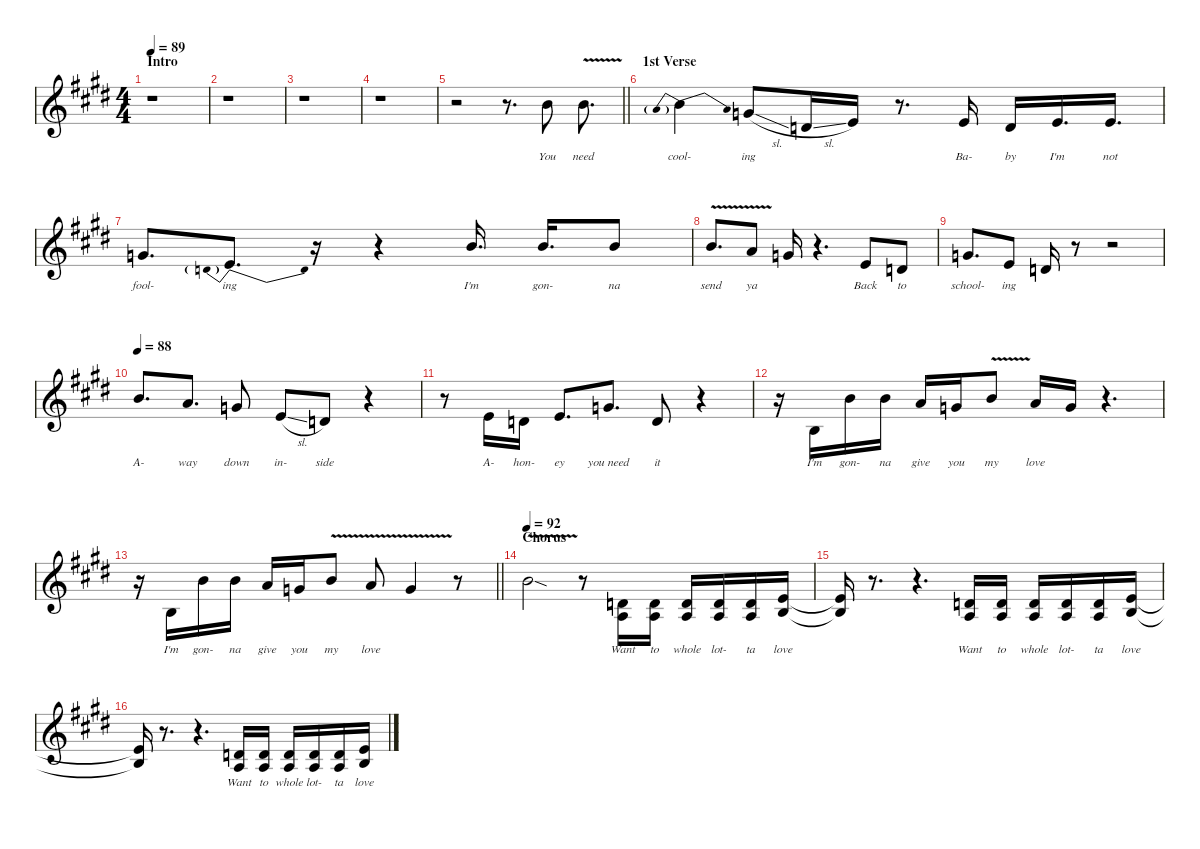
\defaultSystemsLayout 4
\hideDynamics
\bracketExtendMode nobrackets
\singleTrackTrackNamePolicy hidden
\multiTrackTrackNamePolicy hidden
\firstSystemTrackNameMode fullname
\firstSystemTrackNameOrientation horizontal
\otherSystemsTrackNameOrientation horizontal
\track ("Vocals" "ob.") {defaultSystemsLayout 4 instrument oboe}
\staff {score}
\tuning (E4 B3 G3 D3 A2 E2)
\ts (4 4)
\beaming (8 2 2 2 2)
\section ("" "Intro")
\tempo 89
\clef g2
\ks e
r.1{dy f instrument oboe beam Down} |
r.1{beam Down} |
r.1{beam Down} |
r.1{beam Down} |
\barLineRight lightlight
r.2{beam Down} r.8{d beam Down} 7.1{acc forcenatural}.8{lyrics (0 "You") lyrics (1 "") lyrics (2 "") lyrics (3 "") lyrics (4 "") beam Down} 7.1{v acc forcenatural}.8{d lyrics (0 "need") lyrics (1 "") lyrics (2 "") lyrics (3 "") lyrics (4 "") beam Down} |
\section ("" "1st Verse")
5.1{be (prebendrelease 0 4 42.999998399999996 0)}.4{lyrics (0 "cool-") lyrics (1 "") lyrics (2 "") lyrics (3 "") lyrics (4 "") beam Down} 8.2{sl acc forcenatural}.8{lyrics (0 "ing") lyrics (1 "") lyrics (2 "") lyrics (3 "") lyrics (4 "") beam Up} 3.2{sl acc forcenatural}.16{dy mf beam Up} 5.2{acc forcenatural}.16{dy p beam Up} r.8{d beam Up} 5.2{acc forcenatural}.16{lyrics (0 "Ba-") lyrics (1 "") lyrics (2 "") lyrics (3 "") lyrics (4 "") dy f beam Up} 3.2{acc forcenatural}.16{lyrics (0 "by") lyrics (1 "") lyrics (2 "") lyrics (3 "") lyrics (4 "") beam Up} 5.2{acc forcenatural}.16{d lyrics (0 "I'm") lyrics (1 "") lyrics (2 "") lyrics (3 "") lyrics (4 "") beam Up} 5.2{acc forcenatural}.16{d lyrics (0 "not") lyrics (1 "") lyrics (2 "") lyrics (3 "") lyrics (4 "") beam Up} |
3.1{acc forcenatural}.8{d lyrics (0 "fool-") lyrics (1 "") lyrics (2 "") lyrics (3 "") lyrics (4 "") beam Up} 3.2{be (prebendrelease 0 4 30 0)}.8{d lyrics (0 "ing") lyrics (1 "") lyrics (2 "") lyrics (3 "") lyrics (4 "") beam Up} r.16{beam Up} r.4{beam Up} 7.1{acc forcenatural}.16{d lyrics (0 "I'm") lyrics (1 "") lyrics (2 "") lyrics (3 "") lyrics (4 "") beam Up} 7.1{acc forcenatural}.16{d lyrics (0 "gon-") lyrics (1 "") lyrics (2 "") lyrics (3 "") lyrics (4 "") beam Up} 7.1{acc forcenatural}.8{lyrics (0 "na") lyrics (1 "") lyrics (2 "") lyrics (3 "") lyrics (4 "") beam Up} |
7.1{v acc forcenatural}.8{d lyrics (0 "send") lyrics (1 "") lyrics (2 "") lyrics (3 "") lyrics (4 "") beam Up} 5.1{v acc forcenatural}.8{lyrics (0 "ya") lyrics (1 "") lyrics (2 "") lyrics (3 "") lyrics (4 "") beam Up} 3.1{acc forcenatural}.16{beam Up} r.4{d beam Up} 5.2{acc forcenatural}.8{lyrics (0 "Back") lyrics (1 "") lyrics (2 "") lyrics (3 "") lyrics (4 "") beam Up} 3.2{acc forcenatural}.8{lyrics (0 "to") lyrics (1 "") lyrics (2 "") lyrics (3 "") lyrics (4 "") beam Up} |
3.1{acc forcenatural}.8{d lyrics (0 "school-") lyrics (1 "") lyrics (2 "") lyrics (3 "") lyrics (4 "") beam Up} 5.2{acc forcenatural}.8{lyrics (0 "ing") lyrics (1 "") lyrics (2 "") lyrics (3 "") lyrics (4 "") beam Up} 3.2{acc forcenatural}.16{beam Up} r.8{beam Up} r.2{beam Up} |
\tempo 88
7.1{acc forcenatural}.8{d lyrics (0 "A-") lyrics (1 "") lyrics (2 "") lyrics (3 "") lyrics (4 "") beam Up} 5.1{acc forcenatural}.8{d lyrics (0 "way") lyrics (1 "") lyrics (2 "") lyrics (3 "") lyrics (4 "") beam Up} 8.2{acc forcenatural}.8{lyrics (0 "down") lyrics (1 "") lyrics (2 "") lyrics (3 "") lyrics (4 "") beam Up} 5.2{sl acc forcenatural}.8{lyrics (0 "in-") lyrics (1 "") lyrics (2 "") lyrics (3 "") lyrics (4 "") beam Up} 3.2{acc forcenatural}.8{lyrics (0 "side") lyrics (1 "") lyrics (2 "") lyrics (3 "") lyrics (4 "") beam Up} r.4{beam Up} |
r.8{beam Down} 5.2{acc forcenatural}.16{lyrics (0 "A-") lyrics (1 "") lyrics (2 "") lyrics (3 "") lyrics (4 "") beam Up} 3.2{acc forcenatural}.16{lyrics (0 "hon-") lyrics (1 "") lyrics (2 "") lyrics (3 "") lyrics (4 "") beam Up} 5.2{acc forcenatural}.8{d lyrics (0 "ey") lyrics (1 "") lyrics (2 "") lyrics (3 "") lyrics (4 "") dy mf beam Up} 3.1{acc forcenatural}.8{d lyrics (0 "you need") lyrics (1 "") lyrics (2 "") lyrics (3 "") lyrics (4 "") dy f beam Up} 3.2{acc forcenatural}.8{lyrics (0 "it") lyrics (1 "") lyrics (2 "") lyrics (3 "") lyrics (4 "") beam Up} r.4{beam Up} |
r.16{beam Down} 0.2{acc forcenatural}.16{lyrics (0 "I'm") lyrics (1 "") lyrics (2 "") lyrics (3 "") lyrics (4 "") dy mp beam Up} 7.1{acc forcenatural}.16{lyrics (0 "gon-") lyrics (1 "") lyrics (2 "") lyrics (3 "") lyrics (4 "") dy f beam Up} 7.1{acc forcenatural}.16{lyrics (0 "na") lyrics (1 "") lyrics (2 "") lyrics (3 "") lyrics (4 "") beam Up} 5.1{acc forcenatural}.16{lyrics (0 "give") lyrics (1 "") lyrics (2 "") lyrics (3 "") lyrics (4 "") beam Up} 3.1{acc forcenatural}.16{lyrics (0 "you") lyrics (1 "") lyrics (2 "") lyrics (3 "") lyrics (4 "") beam Up} 7.1{v acc forcenatural}.8{lyrics (0 "my") lyrics (1 "") lyrics (2 "") lyrics (3 "") lyrics (4 "") beam Up} 5.1{acc forcenatural}.16{lyrics (0 "love") lyrics (1 "") lyrics (2 "") lyrics (3 "") lyrics (4 "") beam Up} 3.1{acc forcenatural}.16{beam Up} r.4{d beam Up} |
\barLineRight lightlight
r.16{beam Down} 0.2{acc forcenatural}.16{lyrics (0 "I'm") lyrics (1 "") lyrics (2 "") lyrics (3 "") lyrics (4 "") dy mp beam Up} 7.1{acc forcenatural}.16{lyrics (0 "gon-") lyrics (1 "") lyrics (2 "") lyrics (3 "") lyrics (4 "") dy f beam Up} 7.1{acc forcenatural}.16{lyrics (0 "na") lyrics (1 "") lyrics (2 "") lyrics (3 "") lyrics (4 "") beam Up} 5.1{acc forcenatural}.16{lyrics (0 "give") lyrics (1 "") lyrics (2 "") lyrics (3 "") lyrics (4 "") beam Up} 3.1{acc forcenatural}.16{lyrics (0 "you") lyrics (1 "") lyrics (2 "") lyrics (3 "") lyrics (4 "") beam Up} 7.1{v acc forcenatural}.8{lyrics (0 "my") lyrics (1 "") lyrics (2 "") lyrics (3 "") lyrics (4 "") beam Up} 5.1{v acc forcenatural}.8{lyrics (0 "love") lyrics (1 "") lyrics (2 "") lyrics (3 "") lyrics (4 "") beam Up} 3.1{v acc forcenatural}.4{beam Up} r.8{beam Up} |
\section ("" "Chorus")
\tempo 92
7.1{v sod acc forcenatural}.2{beam Down} r.8{beam Down} (3.2{acc forcenatural} 2.3{acc forcenatural}).16{lyrics (0 "Want") lyrics (1 "") lyrics (2 "") lyrics (3 "") lyrics (4 "") beam Up} (3.2{acc forcenatural} 2.3{acc forcenatural}).16{lyrics (0 "to") lyrics (1 "") lyrics (2 "") lyrics (3 "") lyrics (4 "") beam Up} (3.2{acc forcenatural} 2.3{acc forcenatural}).16{lyrics (0 "whole") lyrics (1 "") lyrics (2 "") lyrics (3 "") lyrics (4 "") beam Up} (3.2{acc forcenatural} 2.3{acc forcenatural}).16{lyrics (0 "lot-") lyrics (1 "") lyrics (2 "") lyrics (3 "") lyrics (4 "") beam Up} (3.2{acc forcenatural} 2.3{acc forcenatural}).16{lyrics (0 "ta") lyrics (1 "") lyrics (2 "") lyrics (3 "") lyrics (4 "") beam Up} (0.1{acc forcenatural} 0.2{acc forcenatural}).16{lyrics (0 "love") lyrics (1 "") lyrics (2 "") lyrics (3 "") lyrics (4 "") beam Up} |
(0.1{t acc forcenatural} 0.2{t acc forcenatural}).16{beam Up} r.8{d beam Up} r.4{d beam Up} (3.2{acc forcenatural} 2.3{acc forcenatural}).16{lyrics (0 "Want") lyrics (1 "") lyrics (2 "") lyrics (3 "") lyrics (4 "") beam Up} (3.2{acc forcenatural} 2.3{acc forcenatural}).16{lyrics (0 "to") lyrics (1 "") lyrics (2 "") lyrics (3 "") lyrics (4 "") beam Up} (3.2{acc forcenatural} 2.3{acc forcenatural}).16{lyrics (0 "whole") lyrics (1 "") lyrics (2 "") lyrics (3 "") lyrics (4 "") beam Up} (3.2{acc forcenatural} 2.3{acc forcenatural}).16{lyrics (0 "lot-") lyrics (1 "") lyrics (2 "") lyrics (3 "") lyrics (4 "") beam Up} (3.2{acc forcenatural} 2.3{acc forcenatural}).16{lyrics (0 "ta") lyrics (1 "") lyrics (2 "") lyrics (3 "") lyrics (4 "") beam Up} (0.1{acc forcenatural} 0.2{acc forcenatural}).16{lyrics (0 "love") lyrics (1 "") lyrics (2 "") lyrics (3 "") lyrics (4 "") beam Up} |
(0.1{t acc forcenatural} 0.2{t acc forcenatural}).16{beam Up} r.8{d beam Up} r.4{d beam Up} (3.2{acc forcenatural} 2.3{acc forcenatural}).16{lyrics (0 "Want") lyrics (1 "") lyrics (2 "") lyrics (3 "") lyrics (4 "") beam Up} (3.2{acc forcenatural} 2.3{acc forcenatural}).16{lyrics (0 "to") lyrics (1 "") lyrics (2 "") lyrics (3 "") lyrics (4 "") beam Up} (3.2{acc forcenatural} 2.3{acc forcenatural}).16{lyrics (0 "whole") lyrics (1 "") lyrics (2 "") lyrics (3 "") lyrics (4 "") beam Up} (3.2{acc forcenatural} 2.3{acc forcenatural}).16{lyrics (0 "lot-") lyrics (1 "") lyrics (2 "") lyrics (3 "") lyrics (4 "") beam Up} (3.2{acc forcenatural} 2.3{acc forcenatural}).16{lyrics (0 "ta") lyrics (1 "") lyrics (2 "") lyrics (3 "") lyrics (4 "") beam Up} (0.1{acc forcenatural} 0.2{acc forcenatural}).16{lyrics (0 "love") lyrics (1 "") lyrics (2 "") lyrics (3 "") lyrics (4 "") beam Up}
